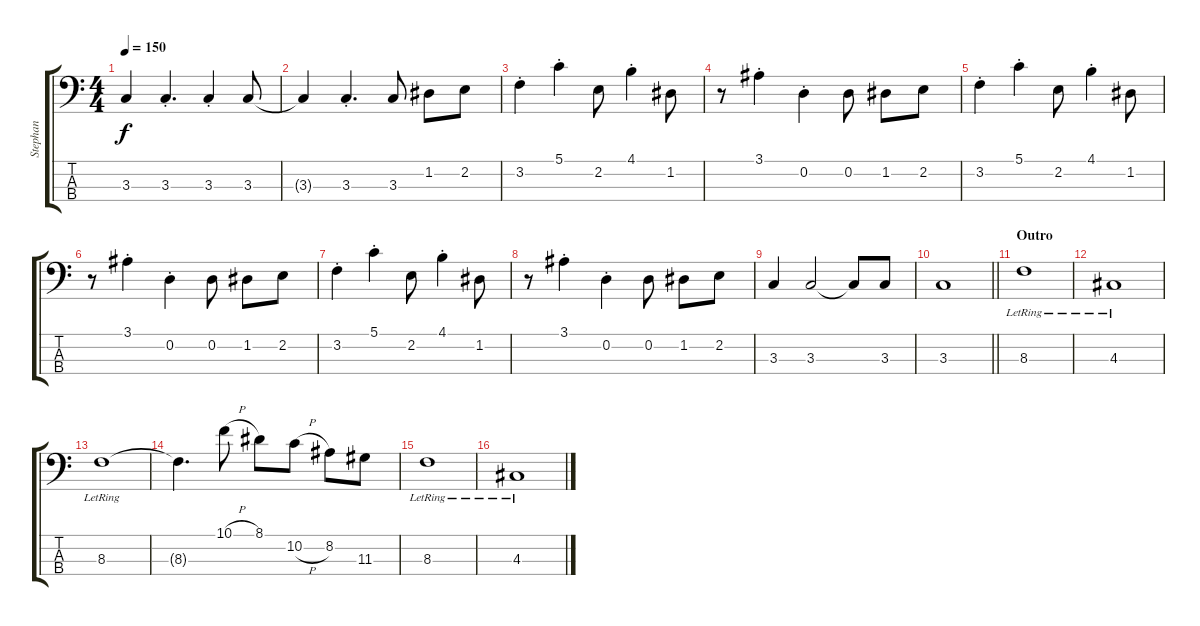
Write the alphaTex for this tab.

\track ("Stephan" "Stephan") {instrument electricbassfinger}
\staff {score tabs}
\tuning (G2 D2 A1 E1) {hide}
\ts (4 4)
\tempo 150
\clef f4
\ks c
3.3.4{dy f} 3.3{st}.4{d} 3.3{st}.4 3.3.8 |
3.3{t}.4 3.3{st}.4{d} 3.3.8 1.2.8 2.2.8 |
3.2{st}.4 5.1{st}.4 2.2.8 4.1{st}.4 1.2.8 |
r.8 3.1{st}.4 0.2{st}.4 0.2.8 1.2.8 2.2.8 |
3.2{st}.4 5.1{st}.4 2.2.8 4.1{st}.4 1.2.8 |
r.8 3.1{st}.4 0.2{st}.4 0.2.8 1.2.8 2.2.8 |
3.2{st}.4 5.1{st}.4 2.2.8 4.1{st}.4 1.2.8 |
r.8 3.1{st}.4 0.2{st}.4 0.2.8 1.2.8 2.2.8 |
3.3.4 3.3.2 3.3{t}.8 3.3.8 |
\barLineRight lightlight
3.3.1 |
\section ("" "Outro")
8.3{lr}.1 |
4.3{lr}.1 |
8.3{lr}.1 |
8.3{t}.4{d} 10.1{h}.8 8.1.8 10.2{h}.8 8.2.8 11.3.8 |
8.3{lr}.1 |
4.3{lr}.1
